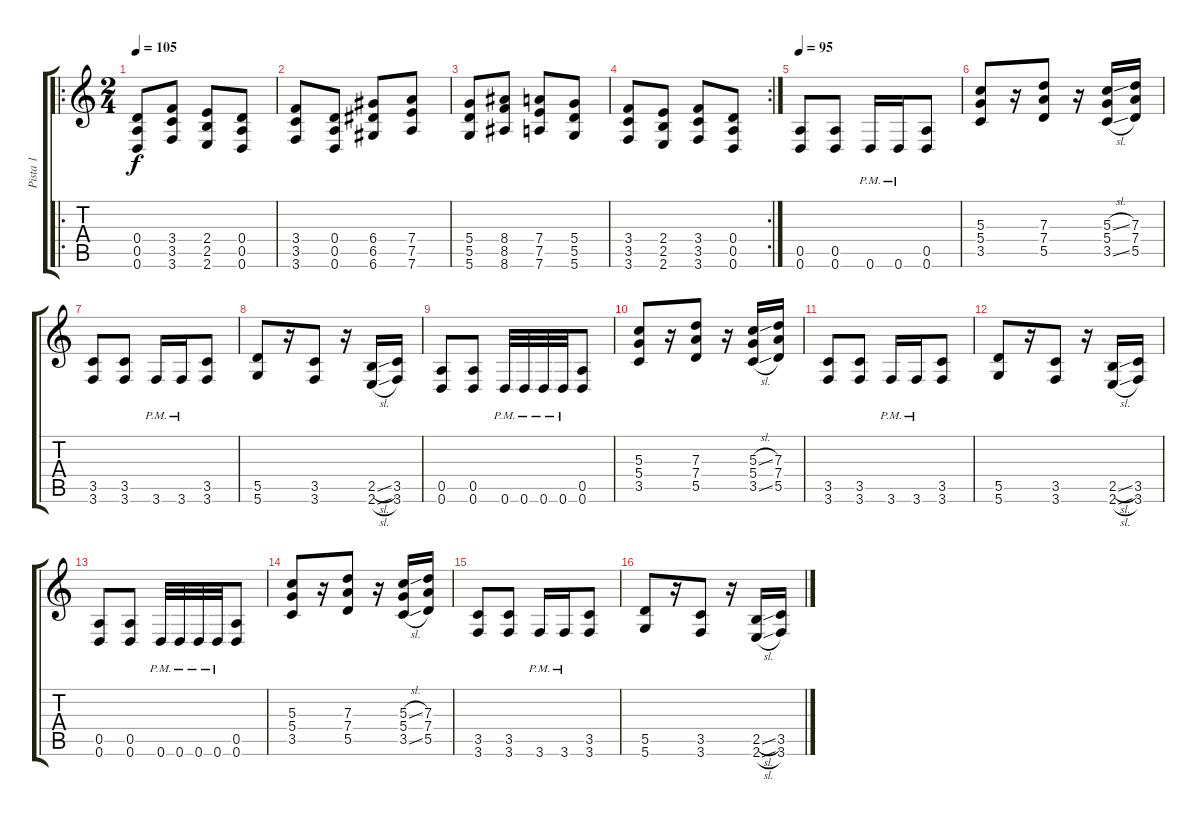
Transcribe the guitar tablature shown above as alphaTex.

\track ("Pista 1" "Pista 1") {instrument distortionguitar}
\staff {score tabs}
\tuning (E4 B3 G3 D3 A2 D2) {hide}
\ro
\ts (2 4)
\tempo 105
\clef g2
\ks c
(0.4 0.5 0.6).8{dy f} (3.4 3.5 3.6).8 (2.4 2.5 2.6).8 (0.4 0.5 0.6).8 |
(3.4 3.5 3.6).8 (0.4 0.5 0.6).8 (6.4 6.5 6.6).8 (7.4 7.5 7.6).8 |
(5.4 5.5 5.6).8 (8.4 8.5 8.6).8 (7.4 7.5 7.6).8 (5.4 5.5 5.6).8 |
\rc 2
(3.4 3.5 3.6).8 (2.4 2.5 2.6).8 (3.4 3.5 3.6).8 (0.4 0.5 0.6).8 |
\tempo 95
(0.5 0.6).8 (0.5 0.6).8 0.6{pm}.16 0.6{pm}.16 (0.5 0.6).8 |
(5.3 5.4 3.5).8 r.16 (7.3 7.4 5.5).8 r.16 (5.3{sl} 5.4 3.5{sl}).16 (7.3 7.4 5.5).16 |
(3.5 3.6).8 (3.5 3.6).8 3.6{pm}.16 3.6{pm}.16 (3.5 3.6).8 |
(5.5 5.6).8 r.16 (3.5 3.6).8 r.16 (2.5{sl} 2.6{sl}).16 (3.5 3.6).16 |
(0.5 0.6).8 (0.5 0.6).8 0.6{pm}.32 0.6{pm}.32 0.6{pm}.32 0.6{pm}.32 (0.5 0.6).8 |
(5.3 5.4 3.5).8 r.16 (7.3 7.4 5.5).8 r.16 (5.3{sl} 5.4 3.5{sl}).16 (7.3 7.4 5.5).16 |
(3.5 3.6).8 (3.5 3.6).8 3.6{pm}.16 3.6{pm}.16 (3.5 3.6).8 |
(5.5 5.6).8 r.16 (3.5 3.6).8 r.16 (2.5{sl} 2.6{sl}).16 (3.5 3.6).16 |
(0.5 0.6).8 (0.5 0.6).8 0.6{pm}.32 0.6{pm}.32 0.6{pm}.32 0.6{pm}.32 (0.5 0.6).8 |
(5.3 5.4 3.5).8 r.16 (7.3 7.4 5.5).8 r.16 (5.3{sl} 5.4 3.5{sl}).16 (7.3 7.4 5.5).16 |
(3.5 3.6).8 (3.5 3.6).8 3.6{pm}.16 3.6{pm}.16 (3.5 3.6).8 |
(5.5 5.6).8 r.16 (3.5 3.6).8 r.16 (2.5{sl} 2.6{sl}).16 (3.5 3.6).16
